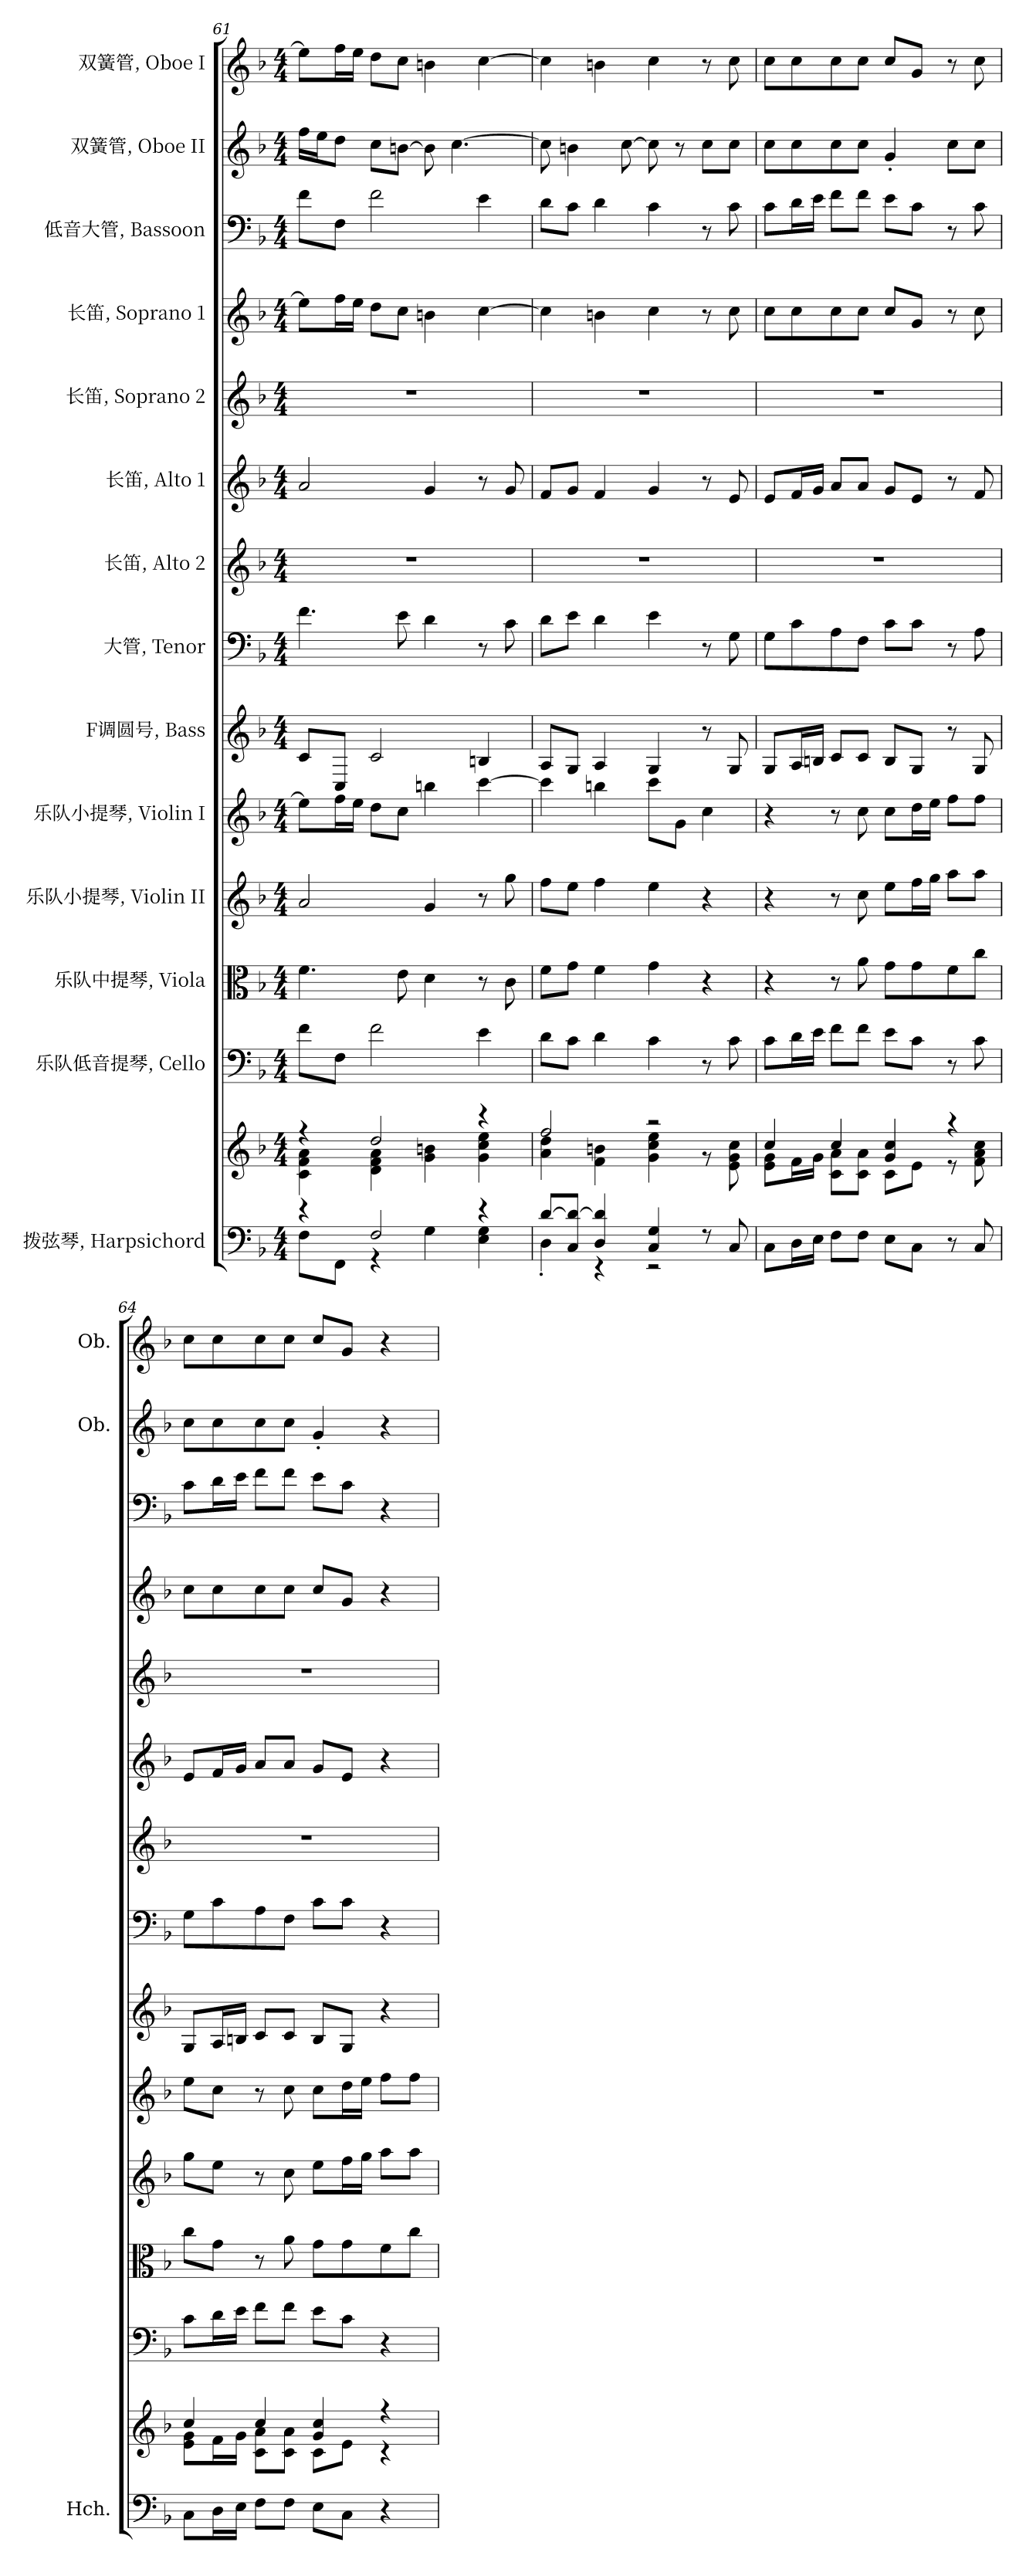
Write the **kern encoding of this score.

**kern	**kern	**kern	**kern	**kern	**kern	**kern	**kern	**kern	**kern	**kern	**kern	**kern	**kern	**kern
*part14	*part14	*part13	*part12	*part11	*part10	*part9	*part8	*part7	*part6	*part5	*part4	*part3	*part2	*part1
*staff15	*staff14	*staff13	*staff12	*staff11	*staff10	*staff9	*staff8	*staff7	*staff6	*staff5	*staff4	*staff3	*staff2	*staff1
*I"拨弦琴, Harpsichord	*	*I"乐队低音提琴, Cello	*I"乐队中提琴, Viola	*I"乐队小提琴, Violin II	*I"乐队小提琴, Violin I	*I"F调圆号, Bass	*I"大管, Tenor	*I"长笛, Alto 2	*I"长笛, Alto 1	*I"长笛, Soprano 2	*I"长笛, Soprano 1	*I"低音大管, Bassoon	*I"双簧管, Oboe II	*I"双簧管, Oboe I
*I'Hch.	*	*	*	*	*	*	*	*	*	*	*	*	*I'Ob.	*I'Ob.
*clefF4	*clefG2	*clefF4	*clefC3	*clefG2	*clefG2	*clefG2	*clefF4	*clefG2	*clefG2	*clefG2	*clefG2	*clefF4	*clefG2	*clefG2
*	*	*ITrd7c12	*	*	*	*ITrd4c7	*	*	*	*	*	*ITrd7c12	*	*
*k[b-]	*k[b-]	*k[b-]	*k[b-]	*k[b-]	*k[b-]	*k[b-e-]	*k[b-]	*k[b-]	*k[b-]	*k[b-]	*k[b-]	*k[b-]	*k[b-]	*k[b-]
*M4/4	*M4/4	*M4/4	*M4/4	*M4/4	*M4/4	*M4/4	*M4/4	*M4/4	*M4/4	*M4/4	*M4/4	*M4/4	*M4/4	*M4/4
=61	=61	=61	=61	=61	=61	=61	=61	=61	=61	=61	=61	=61	=61	=61
*^	*^	*	*	*	*	*	*	*	*	*	*	*	*	*
4r	8F\L	4r	4c\ 4f\ 4a\	8F\L	4.f\	2a/	8ee\L]	8F/L	4.f\	1r	2a/	1r	8ee\L]	8F\L	16ff\LL	8ee\L]
.	.	.	.	.	.	.	.	.	.	.	.	.	.	.	16ee\J	.
.	8FF\J	.	.	8FF\J	.	.	16ff\L	8FF/J	.	.	.	.	16ff\L	8FF\J	8dd\J	16ff\L
.	.	.	.	.	.	.	16ee\JJ	.	.	.	.	.	16ee\JJ	.	.	16ee\JJ
2F/	4r	2dd/	4d\ 4f\ 4a\	2F\	.	.	8dd\L	2F/	.	.	.	.	8dd\L	2F\	8cc\L	8dd\L
.	.	.	.	.	8e\	.	8cc\J	.	8e\	.	.	.	8cc\J	.	[8bn\J	8cc\J
.	4G\	.	4g\ 4bn\	.	4d\	4g/	4bbn\	.	4d\	.	4g/	.	4bn\	.	8b\]	4bn\
.	.	.	.	.	.	.	.	.	.	.	.	.	.	.	[4.cc\	.
4r	4E\ 4G\	4r	4g\ 4cc\ 4ee\	4E\	8r	8r	[4ccc\	4En/	8r	.	8r	.	[4cc\	4E\	.	[4cc\
.	.	.	.	.	8c\	8gg\	.	.	8c\	.	8g/	.	.	.	.	.
=62	=62	=62	=62	=62	=62	=62	=62	=62	=62	=62	=62	=62	=62	=62	=62	=62
[8d/L	4D'\	2ff/	4a\ 4dd\	8D\L	8f\L	8ff\L	4ccc\]	8D/L	8d\L	1r	8f/L	1r	4cc\]	8D\L	8cc\]	4cc\]
8C/ 8d/_J	.	.	.	8C\J	8g\J	8ee\J	.	8C/J	8e\J	.	8g/J	.	.	8C\J	4bn\	.
4D/ 4d/]	4r	.	4f\ 4bn\	4D\	4f\	4ff\	4bbn\	4D/	4d\	.	4f/	.	4bn\	4D\	.	4bn\
.	.	.	.	.	.	.	.	.	.	.	.	.	.	.	[8cc\	.
4C/ 4G/	2r	2r	4g\ 4cc\ 4ee\	4C\	4g\	4ee\	8ccc\L	4C/	4e\	.	4g/	.	4cc\	4C\	8cc\]	4cc\
.	.	.	.	.	.	.	8g\J	.	.	.	.	.	.	.	8r	.
8r	.	.	8r	8r	4r	4r	4cc\	8r	8r	.	8r	.	8r	8r	8cc\L	8r
8C/	.	.	8e\ 8g\ 8cc\	8C\	.	.	.	8C/	8G\	.	8e/	.	8cc\	8C\	8cc\J	8cc\
*v	*v	*	*	*	*	*	*	*	*	*	*	*	*	*	*	*
!!LO:PB:g=z
=63	=63	=63	=63	=63	=63	=63	=63	=63	=63	=63	=63	=63	=63	=63	=63
8C\L	4cc/	8e\ 8g\L	8C\L	4r	4r	4r	8C/L	8G\L	1r	8e/L	1r	8cc\L	8C\L	8cc\L	8cc\L
16D\L	.	16f\L	16D\L	.	.	.	16D/L	8c\	.	16f/L	.	8cc\	16D\L	8cc\	8cc\
16E\JJ	.	16g\JJ	16E\JJ	.	.	.	16En/JJ	.	.	16g/JJ	.	.	16E\JJ	.	.
8F\L	4cc/	8c\ 8a\L	8F\L	8r	8r	8r	8F/L	8A\	.	8a/L	.	8cc\	8F\L	8cc\	8cc\
8F\J	.	8c\ 8a\J	8F\J	8a\	8cc\	8cc\	8F/J	8F\J	.	8a/J	.	8cc\J	8F\J	8cc\J	8cc\J
8E\L	4g/ 4cc/	8c\L	8E\L	8g\L	8ee\L	8cc\L	8E/L	8c\L	.	8g/L	.	8cc/L	8E\L	4g'/	8cc/L
8C\J	.	8e\J	8C\J	8g\	16ff\L	16dd\L	8C/J	8c\J	.	8e/J	.	8g/J	8C\J	.	8g/J
.	.	.	.	.	16gg\JJ	16ee\JJ	.	.	.	.	.	.	.	.	.
8r	4r	8r	8r	8f\	8aa\L	8ff\L	8r	8r	.	8r	.	8r	8r	8cc\L	8r
8C/	.	8f\ 8a\ 8cc\	8C\	8cc\J	8aa\J	8ff\J	8C/	8A\	.	8f/	.	8cc\	8C\	8cc\J	8cc\
=64	=64	=64	=64	=64	=64	=64	=64	=64	=64	=64	=64	=64	=64	=64	=64
8C\L	4cc/	8e\ 8g\L	8C\L	8cc\L	8gg\L	8ee\L	8C/L	8G\L	1r	8e/L	1r	8cc\L	8C\L	8cc\L	8cc\L
16D\L	.	16f\L	16D\L	8g\J	8ee\J	8cc\J	16D/L	8c\	.	16f/L	.	8cc\	16D\L	8cc\	8cc\
16E\JJ	.	16g\JJ	16E\JJ	.	.	.	16En/JJ	.	.	16g/JJ	.	.	16E\JJ	.	.
8F\L	4cc/	8c\ 8a\L	8F\L	8r	8r	8r	8F/L	8A\	.	8a/L	.	8cc\	8F\L	8cc\	8cc\
8F\J	.	8c\ 8a\J	8F\J	8a\	8cc\	8cc\	8F/J	8F\J	.	8a/J	.	8cc\J	8F\J	8cc\J	8cc\J
8E\L	4g/ 4cc/	8c\L	8E\L	8g\L	8ee\L	8cc\L	8E/L	8c\L	.	8g/L	.	8cc/L	8E\L	4g'/	8cc/L
8C\J	.	8e\J	8C\J	8g\	16ff\L	16dd\L	8C/J	8c\J	.	8e/J	.	8g/J	8C\J	.	8g/J
.	.	.	.	.	16gg\JJ	16ee\JJ	.	.	.	.	.	.	.	.	.
4r	4r	4r	4r	8f\	8aa\L	8ff\L	4r	4r	.	4r	.	4r	4r	4r	4r
.	.	.	.	8cc\J	8aa\J	8ff\J	.	.	.	.	.	.	.	.	.
*	*v	*v	*	*	*	*	*	*	*	*	*	*	*	*	*
=	=	=	=	=	=	=	=	=	=	=	=	=	=	=
*-	*-	*-	*-	*-	*-	*-	*-	*-	*-	*-	*-	*-	*-	*-
